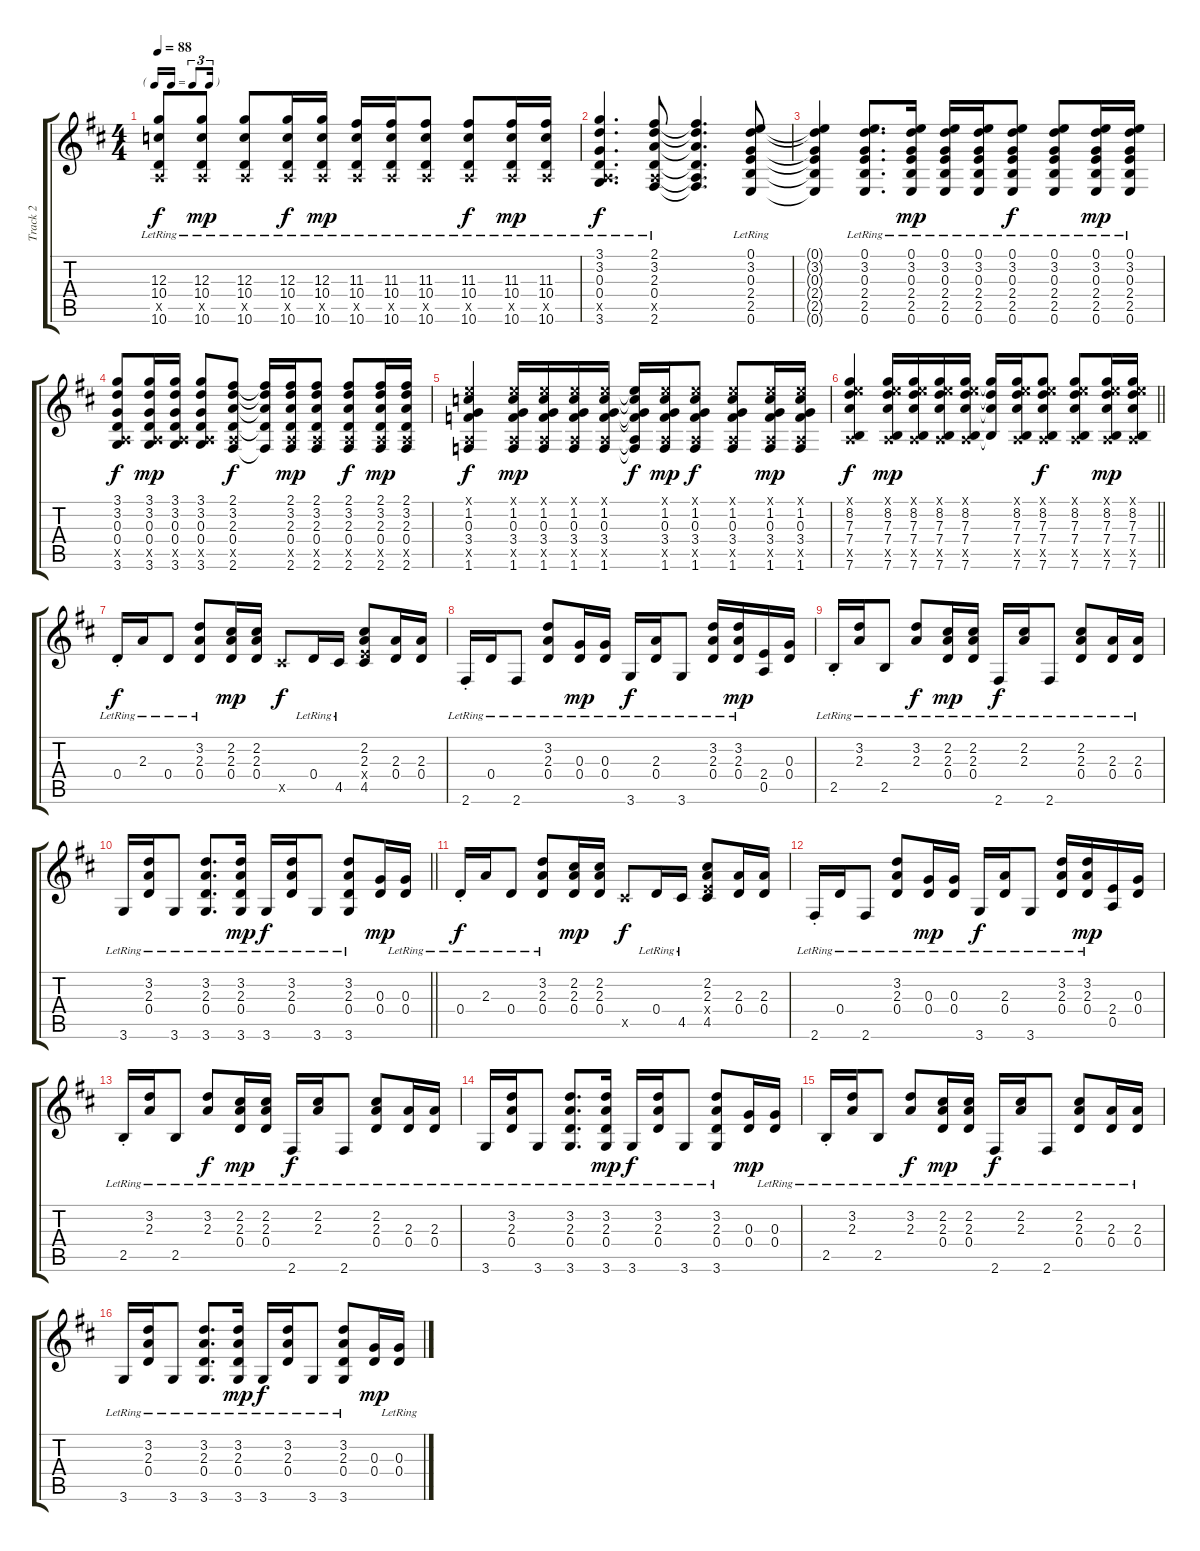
\track ("Track 2" "Track 2") {instrument acousticguitarsteel}
\staff {score tabs}
\tuning (E4 B3 G3 D3 A2 E2) {hide}
\ts (4 4)
\tf triplet16th
\tempo 88
\clef g2
\ks d
(12.3{lr} 10.4{lr} 0.5{x} 10.6{lr}).8{dy f} (12.3{lr} 10.4{lr} 0.5{x} 10.6{lr}).8{dy mp} (12.3{lr} 10.4{lr} 0.5{x} 10.6{lr}).8 (12.3{lr} 10.4{lr} 0.5{x} 10.6{lr}).16{dy f} (12.3{lr} 10.4{lr} 0.5{x} 10.6{lr}).16{dy mp} (11.3{lr} 10.4{lr} 0.5{x} 10.6{lr}).16 (11.3{lr} 10.4{lr} 0.5{x} 10.6{lr}).16 (11.3{lr} 10.4{lr} 0.5{x} 10.6{lr}).8 (11.3{lr} 10.4{lr} 0.5{x} 10.6{lr}).8{dy f} (11.3{lr} 10.4{lr} 0.5{x} 10.6{lr}).16{dy mp} (11.3{lr} 10.4{lr} 0.5{x} 10.6{lr}).16 |
(3.1{lr} 3.2{lr} 0.3{lr} 0.4{lr} 0.5{x} 3.6{lr}).4{d dy f} (2.1{lr} 3.2{lr} 2.3{lr} 0.4{lr} 0.5{x} 2.6{lr}).8 (2.1{t} 3.2{t} 2.3{t} 0.4{t} 0.5{t} 2.6{t}).4{d} (0.1{lr} 3.2{lr} 0.3{lr} 2.4{lr} 2.5{lr} 0.6{lr}).8 |
(0.1{t} 3.2{t} 0.3{t} 2.4{t} 2.5{t} 0.6{t}).4 (0.1{lr} 3.2{lr} 0.3{lr} 2.4{lr} 2.5{lr} 0.6{lr}).8{d} (0.1{lr} 3.2{lr} 0.3{lr} 2.4{lr} 2.5{lr} 0.6{lr}).16{dy mp} (0.1{lr} 3.2{lr} 0.3{lr} 2.4{lr} 2.5{lr} 0.6{lr}).16 (0.1{lr} 3.2{lr} 0.3{lr} 2.4{lr} 2.5{lr} 0.6{lr}).16 (0.1{lr} 3.2{lr} 0.3{lr} 2.4{lr} 2.5{lr} 0.6{lr}).8{dy f} (0.1{lr} 3.2{lr} 0.3{lr} 2.4{lr} 2.5{lr} 0.6{lr}).8 (0.1{lr} 3.2{lr} 0.3{lr} 2.4{lr} 2.5{lr} 0.6{lr}).16{dy mp} (0.1{lr} 3.2{lr} 0.3{lr} 2.4{lr} 2.5{lr} 0.6{lr}).16 |
(3.1 3.2 0.3 0.4 0.5{x} 3.6).8{dy f} (3.1 3.2 0.3 0.4 0.5{x} 3.6).16{dy mp} (3.1 3.2 0.3 0.4 0.5{x} 3.6).16 (3.1 3.2 0.3 0.4 0.5{x} 3.6).8 (2.1 3.2 2.3 0.4 0.5{x} 2.6).8{dy f} (2.1{t} 3.2{t} 2.3{t} 0.4{t} 2.6{t}).16 (2.1 3.2 2.3 0.4 0.5{x} 2.6).16{dy mp} (2.1 3.2 2.3 0.4 0.5{x} 2.6).8 (2.1 3.2 2.3 0.4 0.5{x} 2.6).8{dy f} (2.1 3.2 2.3 0.4 0.5{x} 2.6).16{dy mp} (2.1 3.2 2.3 0.4 0.5{x} 2.6).16 |
(0.1{x} 1.2 0.3 3.4 0.5{x} 1.6).4{dy f} (0.1{x} 1.2 0.3 3.4 0.5{x} 1.6).16{dy mp} (0.1{x} 1.2 0.3 3.4 0.5{x} 1.6).16 (0.1{x} 1.2 0.3 3.4 0.5{x} 1.6).16 (0.1{x} 1.2 0.3 3.4 0.5{x} 1.6).16 (0.1{t} 1.2{t} 0.3{t} 3.4{t} 0.5{t} 1.6{t}).16{dy f} (0.1{x} 1.2 0.3 3.4 0.5{x} 1.6).16{dy mp} (0.1{x} 1.2 0.3 3.4 0.5{x} 1.6).8{dy f} (0.1{x} 1.2 0.3 3.4 0.5{x} 1.6).8 (0.1{x} 1.2 0.3 3.4 0.5{x} 1.6).16{dy mp} (0.1{x} 1.2 0.3 3.4 0.5{x} 1.6).16 |
\barLineRight lightlight
(0.1{x} 8.2 7.3 7.4 0.5{x} 7.6).4{dy f} (0.1{x} 8.2 7.3 7.4 0.5{x} 7.6).16{dy mp} (0.1{x} 8.2 7.3 7.4 0.5{x} 7.6).16 (0.1{x} 8.2 7.3 7.4 0.5{x} 7.6).16 (0.1{x} 8.2 7.3 7.4 0.5{x} 7.6).16 (8.2{t} 7.3{t} 7.4{t} 7.6{t}).16 (0.1{x} 8.2 7.3 7.4 0.5{x} 7.6).16 (0.1{x} 8.2 7.3 7.4 0.5{x} 7.6).8{dy f} (0.1{x} 8.2 7.3 7.4 0.5{x} 7.6).8 (0.1{x} 8.2 7.3 7.4 0.5{x} 7.6).16{dy mp} (0.1{x} 8.2 7.3 7.4 0.5{x} 7.6).16 |
0.4{st lr}.16{dy f} 2.3{lr}.16 0.4{lr}.8 (3.2{lr} 2.3{lr} 0.4{lr}).8 (2.2 2.3 0.4).16{dy mp} (2.2 2.3 0.4).16 4.5{x}.8{dy f} 0.4{lr}.16 4.5{lr}.16 (2.2 2.3 2.4{x} 4.5).8 (2.3 0.4).16 (2.3 0.4).16 |
2.6{st lr}.16 0.4{lr}.16 2.6{lr}.8 (3.2{lr} 2.3{lr} 0.4{lr}).8 (0.3{lr} 0.4{lr}).16{dy mp} (0.3{lr} 0.4{lr}).16 3.6{lr}.16{dy f} (2.3{lr} 0.4{lr}).16 3.6{lr}.8 (3.2{lr} 2.3{lr} 0.4{lr}).16 (3.2{lr} 2.3{lr} 0.4{lr}).16{dy mp} (2.4 0.5).16 (0.3 0.4).16 |
2.5{st lr}.16 (3.2{lr} 2.3{lr}).16 2.5{lr}.8 (3.2{lr} 2.3{lr}).8{dy f} (2.2{lr} 2.3{lr} 0.4{lr}).16{dy mp} (2.2{lr} 2.3{lr} 0.4{lr}).16 2.6{lr}.16{dy f} (2.2{lr} 2.3{lr}).16 2.6{lr}.8 (2.2{lr} 2.3{lr} 0.4{lr}).8 (2.3{lr} 0.4{lr}).16 (2.3{lr} 0.4{lr}).16 |
\barLineRight lightlight
3.6{lr}.16 (3.2{lr} 2.3{lr} 0.4{lr}).16 3.6{lr}.8 (3.2{lr} 2.3{lr} 0.4{lr} 3.6{lr}).8{d} (3.2{lr} 2.3{lr} 0.4{lr} 3.6{lr}).16{dy mp} 3.6{lr}.16{dy f} (3.2{lr} 2.3{lr} 0.4{lr}).16 3.6{lr}.8 (3.2 2.3 0.4{lr} 3.6).8 (0.3 0.4).16{dy mp} (0.3 0.4{lr}).16 |
0.4{st lr}.16{dy f} 2.3{lr}.16 0.4{lr}.8 (3.2{lr} 2.3{lr} 0.4{lr}).8 (2.2 2.3 0.4).16{dy mp} (2.2 2.3 0.4).16 4.5{x}.8{dy f} 0.4{lr}.16 4.5{lr}.16 (2.2 2.3 2.4{x} 4.5).8 (2.3 0.4).16 (2.3 0.4).16 |
2.6{st lr}.16 0.4{lr}.16 2.6{lr}.8 (3.2{lr} 2.3{lr} 0.4{lr}).8 (0.3{lr} 0.4{lr}).16{dy mp} (0.3{lr} 0.4{lr}).16 3.6{lr}.16{dy f} (2.3{lr} 0.4{lr}).16 3.6{lr}.8 (3.2{lr} 2.3{lr} 0.4{lr}).16 (3.2{lr} 2.3{lr} 0.4{lr}).16{dy mp} (2.4 0.5).16 (0.3 0.4).16 |
2.5{st lr}.16 (3.2{lr} 2.3{lr}).16 2.5{lr}.8 (3.2{lr} 2.3{lr}).8{dy f} (2.2{lr} 2.3{lr} 0.4{lr}).16{dy mp} (2.2{lr} 2.3{lr} 0.4{lr}).16 2.6{lr}.16{dy f} (2.2{lr} 2.3{lr}).16 2.6{lr}.8 (2.2{lr} 2.3{lr} 0.4{lr}).8 (2.3{lr} 0.4{lr}).16 (2.3{lr} 0.4{lr}).16 |
3.6{lr}.16 (3.2{lr} 2.3{lr} 0.4{lr}).16 3.6{lr}.8 (3.2{lr} 2.3{lr} 0.4{lr} 3.6{lr}).8{d} (3.2{lr} 2.3{lr} 0.4{lr} 3.6{lr}).16{dy mp} 3.6{lr}.16{dy f} (3.2{lr} 2.3{lr} 0.4{lr}).16 3.6{lr}.8 (3.2 2.3 0.4{lr} 3.6).8 (0.3 0.4).16{dy mp} (0.3 0.4{lr}).16 |
2.5{st lr}.16 (3.2{lr} 2.3{lr}).16 2.5{lr}.8 (3.2{lr} 2.3{lr}).8{dy f} (2.2{lr} 2.3{lr} 0.4{lr}).16{dy mp} (2.2{lr} 2.3{lr} 0.4{lr}).16 2.6{lr}.16{dy f} (2.2{lr} 2.3{lr}).16 2.6{lr}.8 (2.2{lr} 2.3{lr} 0.4{lr}).8 (2.3{lr} 0.4{lr}).16 (2.3{lr} 0.4{lr}).16 |
3.6{lr}.16 (3.2{lr} 2.3{lr} 0.4{lr}).16 3.6{lr}.8 (3.2{lr} 2.3{lr} 0.4{lr} 3.6{lr}).8{d} (3.2{lr} 2.3{lr} 0.4{lr} 3.6{lr}).16{dy mp} 3.6{lr}.16{dy f} (3.2{lr} 2.3{lr} 0.4{lr}).16 3.6{lr}.8 (3.2 2.3 0.4{lr} 3.6).8 (0.3 0.4).16{dy mp} (0.3 0.4{lr}).16
